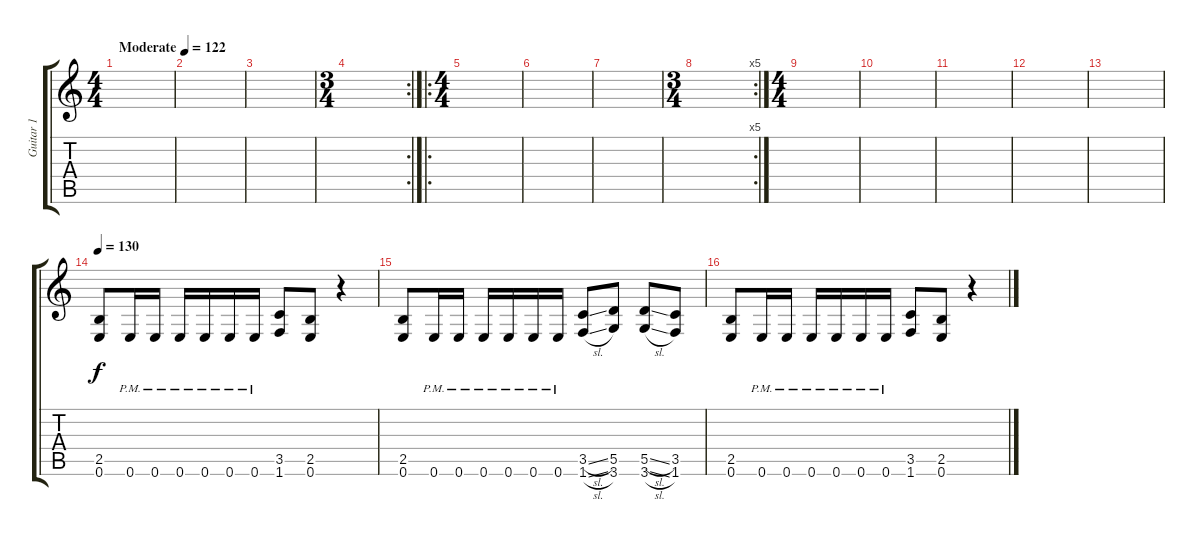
\track ("Guitar 1" "Guitar 1") {instrument distortionguitar}
\staff {score tabs}
\tuning (E4 B3 G3 D3 A2 E2) {hide}
\ts (4 4)
\tempo (122 "Moderate")
\clef g2
\ks c
|
|
|
\rc 2
\ts (3 4)
|
\ro
\ts (4 4)
|
|
|
\rc 5
\ts (3 4)
|
\ts (4 4)
|
|
|
|
|
\tempo 130
(2.5 0.6).8 0.6{pm}.16 0.6{pm}.16 0.6{pm}.16 0.6{pm}.16 0.6{pm}.16 0.6{pm}.16 (3.5 1.6).8 (2.5 0.6).8 r.4 |
(2.5 0.6).8 0.6{pm}.16 0.6{pm}.16 0.6{pm}.16 0.6{pm}.16 0.6{pm}.16 0.6{pm}.16 (3.5{sl} 1.6{sl}).8 (5.5 3.6).8 (5.5{sl} 3.6{sl}).8 (3.5 1.6).8 |
(2.5 0.6).8 0.6{pm}.16 0.6{pm}.16 0.6{pm}.16 0.6{pm}.16 0.6{pm}.16 0.6{pm}.16 (3.5 1.6).8 (2.5 0.6).8 r.4
